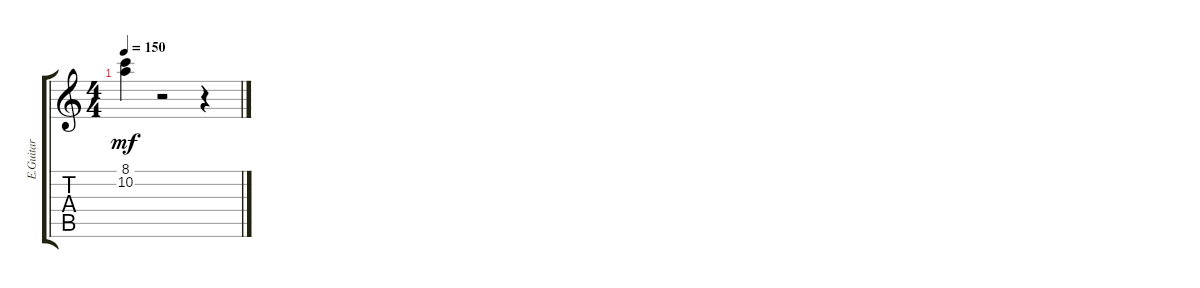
\track ("E.Guitar" "E.Guitar") {instrument distortionguitar}
\staff {score tabs}
\tuning (E4 B3 G3 D3 A2 E2) {hide}
\ts (4 4)
\tempo 150
\clef g2
\ks c
(8.1 10.2).4{dy mf volume 0} r.2 r.4
